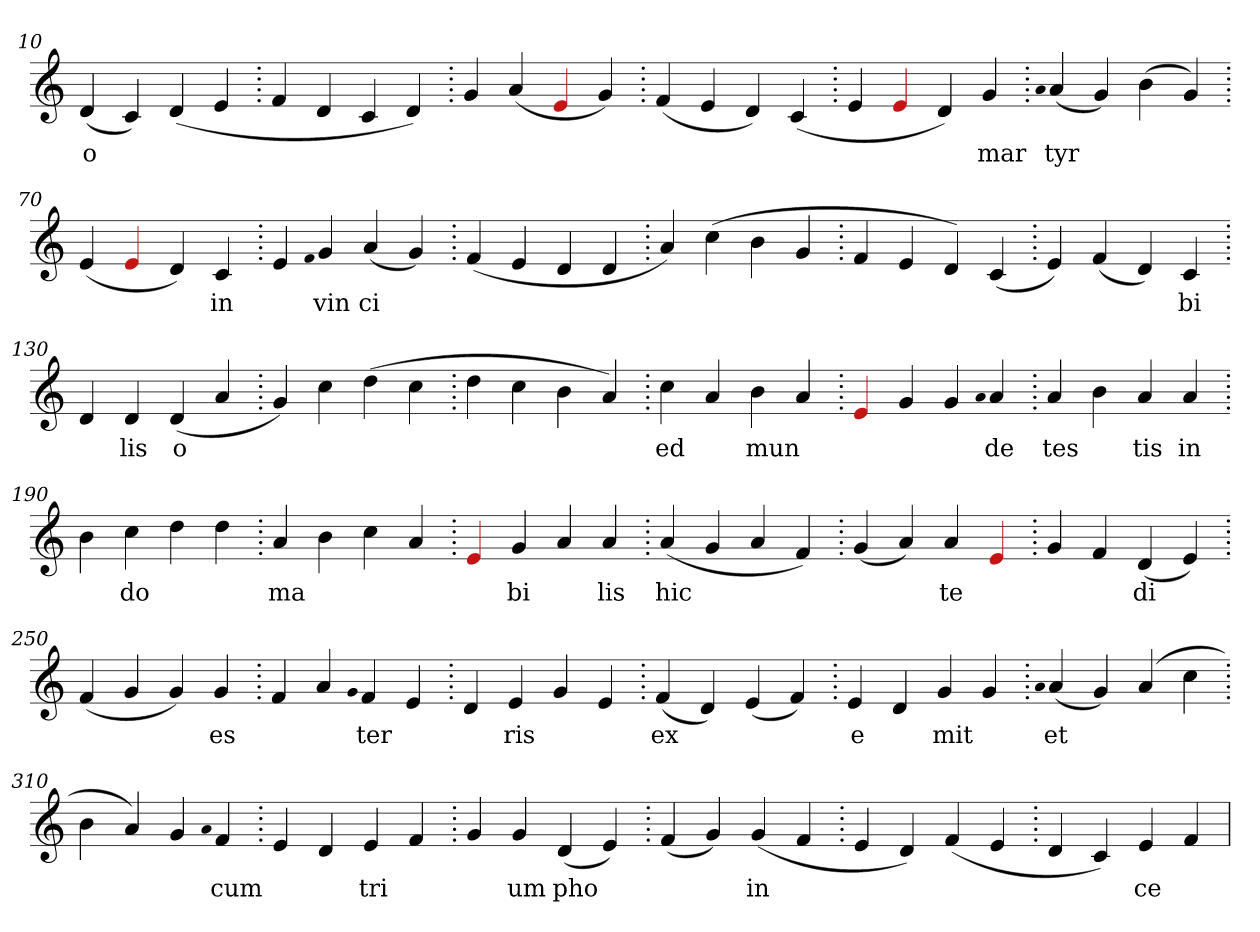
**kern	**text
*part1	*part1
*staff1	*staff1
*clefG2	*
=10.	=10.
(>4d	o
4c)	.
(>4d	.
4e	.
=20.	=20.
4f	.
4d	.
4c	.
4d)	.
=30.	=30.
4g	.
(>4a	.
4Re	.
4g)	.
=40.	=40.
(>4f	.
4e	.
4d)	.
(>4c	.
=50.	=50.
4e	.
4Re	.
4d)	.
4g	mar
=60.	=60.
qqa	.
(>4a	tyr
4g)	.
(>4b	.
4g)	.
=70.	=70.
(>4e	.
4Re	.
4d)	.
4c	in
=80.	=80.
4e	.
qqf	.
4g	vin
(>4a	ci
4g)	.
=90.	=90.
(>4f	.
4e	.
4d	.
4d	.
=100.	=100.
4a)	.
(>4cc	.
4b	.
4g	.
=110.	=110.
4f	.
4e	.
4d)	.
(>4c	.
=120.	=120.
4e)	.
(>4f	.
4d)	.
4c	bi
=130.	=130.
4d	.
4d	lis
(>4d	o
4a	.
=140.	=140.
4g)	.
4cc	.
(>4dd	.
4cc	.
=150.	=150.
4dd	.
4cc	.
4b	.
4a)	.
=160.	=160.
4cc	ed
4a	.
4b	mun
4a	.
=170.	=170.
4Re	.
4g	.
4g	.
qqa	.
4a	de
=180.	=180.
4a	tes
4b	.
4a	tis
4a	in
=190.	=190.
4b	.
4cc	do
4dd	.
4dd	.
=200.	=200.
4a	ma
4b	.
4cc	.
4a	.
=210.	=210.
4Re	.
4g	bi
4a	.
4a	lis
=220.	=220.
(>4a	hic
4g	.
4a	.
4f)	.
=230.	=230.
(>4g	.
4a)	.
4a	te
4Re	.
=240.	=240.
4g	.
4f	.
(>4d	di
4e)	.
=250.	=250.
(>4f	.
4g	.
4g)	.
4g	es
=260.	=260.
4f	.
4a	.
qqg	.
4f	ter
4e	.
=270.	=270.
4d	.
4e	ris
4g	.
4e	.
=280.	=280.
(>4f	ex
4d)	.
(>4e	.
4f)	.
=290.	=290.
4e	e
4d	.
4g	mit
4g	.
=300.	=300.
qqa	.
(>4a	et
4g)	.
(>4a	.
4cc	.
=310.	=310.
4b	.
4a)	.
(>4g	.
qqa	.
4f	cum
=320.	=320.
4e	.
4d	.
4e	tri
4f	.
=330.	=330.
4g	.
4g	um
(>4d	pho
4e)	.
=340.	=340.
(>4f	.
4g)	.
(>4g	in
4f	.
=350.	=350.
4e	.
4d)	.
(>4f	.
4e	.
=360.	=360.
4d	.
4c)	.
4e	ce
4f	.
=	=
*-	*-
